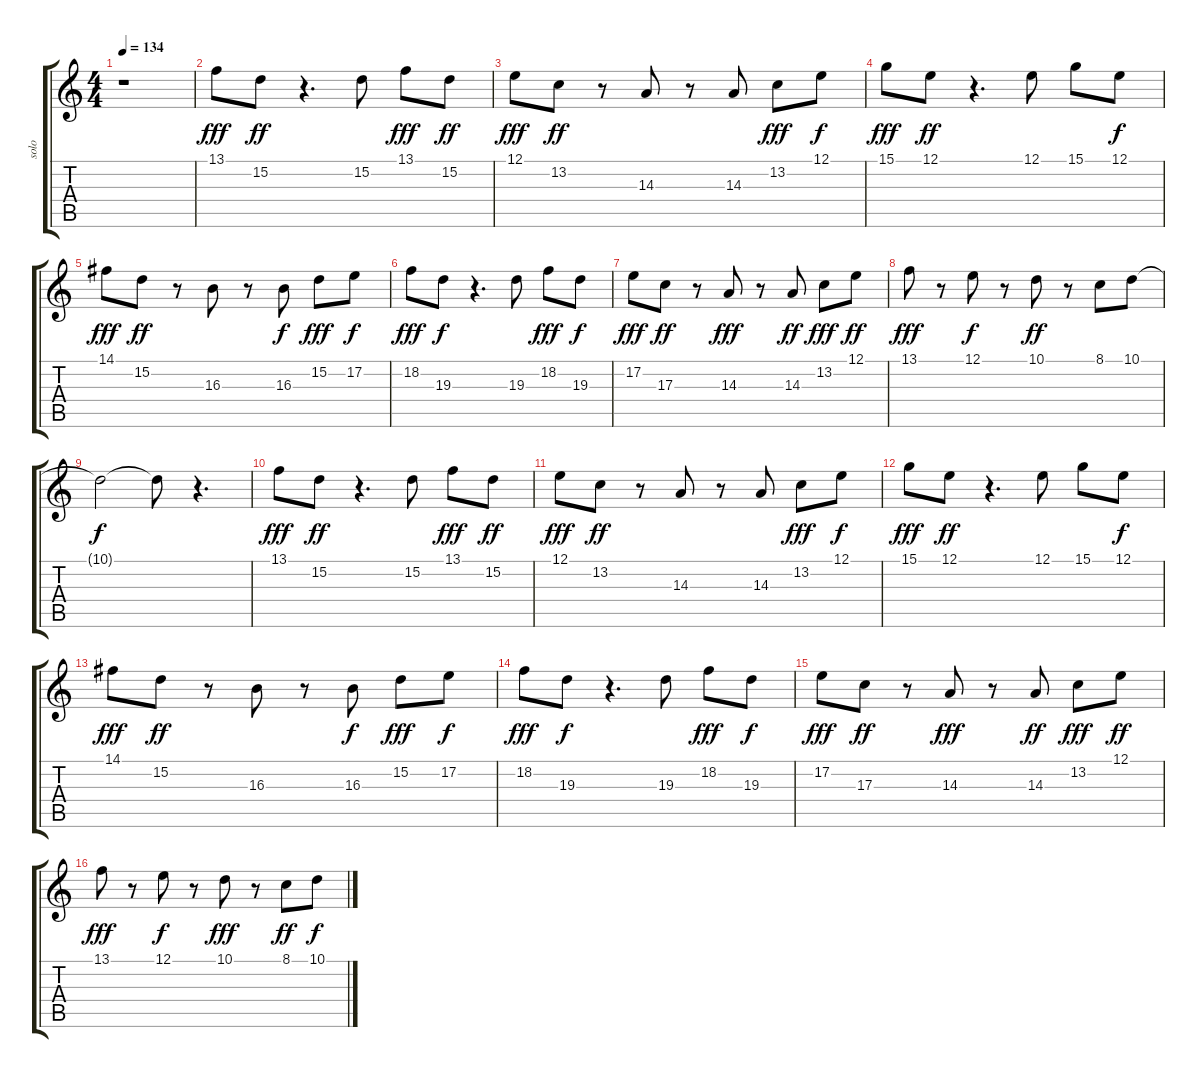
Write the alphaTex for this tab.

\track ("solo" "solo") {instrument pad3polysynth}
\staff {score tabs}
\tuning (E4 B3 G3 D3 A2 E2) {hide}
\ts (4 4)
\tempo 134
\clef g2
\ks c
r.1{dy fff instrument pad3polysynth} |
13.1.8 15.2.8{dy ff} r.4{d} 15.2.8 13.1.8{dy fff} 15.2.8{dy ff} |
12.1.8{dy fff} 13.2.8{dy ff} r.8 14.3.8 r.8 14.3.8 13.2.8{dy fff} 12.1.8{dy f} |
15.1.8{dy fff} 12.1.8{dy ff} r.4{d} 12.1.8 15.1.8 12.1.8{dy f} |
14.1.8{dy fff} 15.2.8{dy ff} r.8 16.3.8 r.8 16.3.8{dy f} 15.2.8{dy fff} 17.2.8{dy f} |
18.2.8{dy fff} 19.3.8{dy f} r.4{d} 19.3.8 18.2.8{dy fff} 19.3.8{dy f} |
17.2.8{dy fff} 17.3.8{dy ff} r.8 14.3.8{dy fff} r.8 14.3.8{dy ff} 13.2.8{dy fff} 12.1.8{dy ff} |
13.1.8{dy fff} r.8 12.1.8{dy f} r.8 10.1.8{dy ff} r.8 8.1.8 10.1.8 |
10.1{t}.2{dy f} 10.1{t}.8 r.4{d} |
13.1.8{dy fff} 15.2.8{dy ff} r.4{d} 15.2.8 13.1.8{dy fff} 15.2.8{dy ff} |
12.1.8{dy fff} 13.2.8{dy ff} r.8 14.3.8 r.8 14.3.8 13.2.8{dy fff} 12.1.8{dy f} |
15.1.8{dy fff} 12.1.8{dy ff} r.4{d} 12.1.8 15.1.8 12.1.8{dy f} |
14.1.8{dy fff} 15.2.8{dy ff} r.8 16.3.8 r.8 16.3.8{dy f} 15.2.8{dy fff} 17.2.8{dy f} |
18.2.8{dy fff} 19.3.8{dy f} r.4{d} 19.3.8 18.2.8{dy fff} 19.3.8{dy f} |
17.2.8{dy fff} 17.3.8{dy ff} r.8 14.3.8{dy fff} r.8 14.3.8{dy ff} 13.2.8{dy fff} 12.1.8{dy ff} |
13.1.8{dy fff} r.8 12.1.8{dy f} r.8 10.1.8{dy fff} r.8 8.1.8{dy ff} 10.1.8{dy f}
